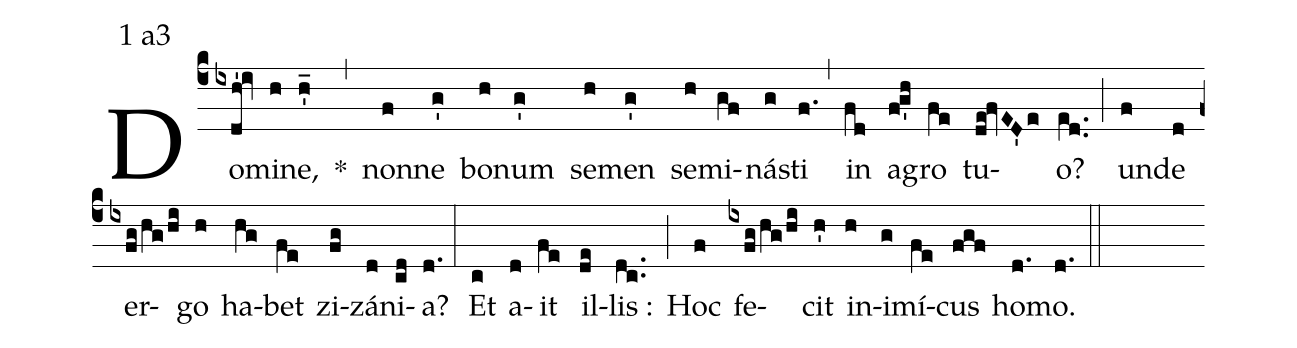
mode:1 a3;
%%
(c4) Do(ixdh'!iv)mi(h)ne,(h'_) *(,) non(f)ne(g') bo(h)num(g') se(h)men(g') se(h)mi(gf)ná(g)sti(f.) (,) in(fd) a(fg'h)gro(fe) tu(de!fvED'e)o?(e[ll:1]d..) (;) un(f)de(d) er(ixfg/hg/hi)go(h) ha(hg)bet(fe) zi(fg)zá(d)ni(cd)a?(d.) (:) Et(c) a(d)it(fe) il(de)lis :(dc..) (;) Hoc(f) fe(ixfg/hg/hi)cit(h') in(h)i(g)mí(fe)cus(fgf) ho(d.)mo.(d.) (::)
